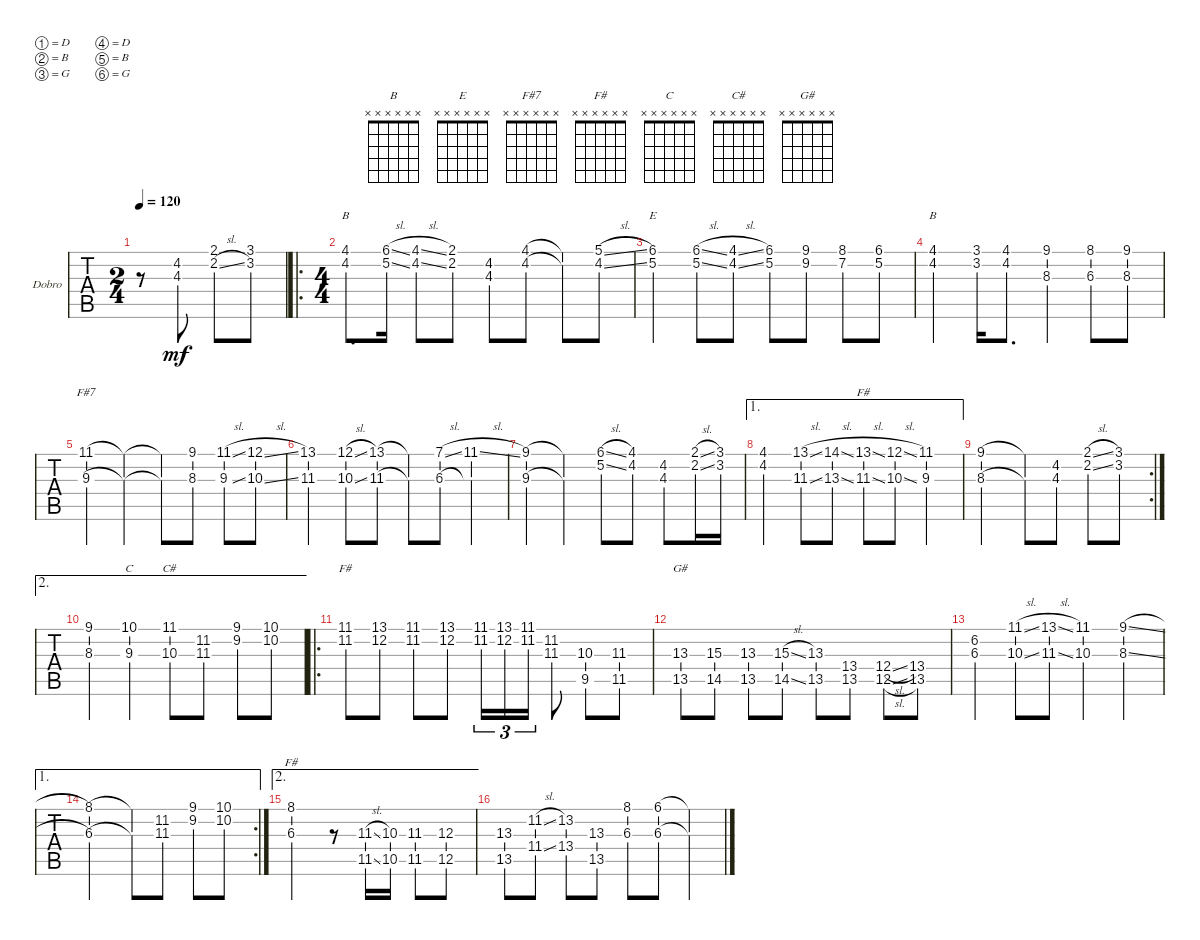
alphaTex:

\defaultSystemsLayout 4
\bracketExtendMode groupsimilarinstruments
\firstSystemTrackNameOrientation horizontal
\otherSystemsTrackNameOrientation horizontal
\track ("Dobro" "Dobro") {instrument acousticguitarsteel}
\staff {tabs}
\tuning (D4 B3 G3 D3 B2 G2)
\chord ("B" x x x x x x)
\chord ("E" x x x x x x)
\chord ("F#7" x x x x x x)
\chord ("F#" x x x x x x)
\chord ("C" x x x x x x)
\chord ("C#" x x x x x x)
\chord ("G#" x x x x x x)
\ts (2 4)
\tempo 120
\clef g2
\ks c
r.8{dy mf instrument acousticguitarsteel} (4.3 4.2).8 (2.2{sl} 2.1).8 (3.1 3.2).8 |
\ro
\ts (4 4)
(4.1 4.2).8{d ch "B"} (6.1{sl} 5.2{sl}).16 (4.2{sl} 4.1{sl}).8 (2.1 2.2).8 (4.2 4.3).8 (4.2 4.1).8 (4.1{t} 4.2{t}).8 (5.1{sl} 4.2{sl}).8 |
(6.1 5.2).4{ch "E"} (6.1{sl} 5.2{sl}).8 (4.1{sl} 4.2{sl}).8 (6.1 5.2).8 (9.1 9.2).8 (8.1 7.2).8 (6.1 5.2).8 |
(4.1 4.2).4{ch "B"} (3.1 3.2).16 (4.1 4.2).8{d} (9.1 8.3).4 (8.1 6.3).8 (9.1 8.3).8 |
(11.1 9.3).4{ch "F#7"} (11.1{t} 9.3{t}).4 (11.1{t} 9.3{t}).8 (9.1 8.3).8 (11.1{sl} 9.3{sl}).8 (12.1{sl} 10.3{sl}).8 |
(13.1 11.3).4 (12.1{sl} 10.3{sl}).8 (13.1 11.3).8 (13.1{t} 11.3{t}).8 (7.1{sl} 6.3).8 (11.1{sl} 6.3{t}).4 |
(9.1 9.3).4 (9.1{t} 9.3{t}).4 (6.1{sl} 5.2{sl}).8 (4.2 4.1).8 (4.2 4.3).8 (2.1{sl} 2.2{sl}).16 (3.1 3.2).16 |
\ae 1
(4.1 4.2).4 (13.1{sl} 11.3{sl}).8 (14.1{sl} 13.3{sl}).8 (13.1{sl} 11.3{sl}).8{ch "F#"} (12.1{sl} 10.3{sl}).8 (11.1 9.3).4 |
\rc 2
(9.1 8.3).2 (9.1{t} 8.3{t}).8 (4.3 4.2).8 (2.1{sl} 2.2{sl}).8 (3.1 3.2).8 |
\ae 2
(9.1 8.3).4 (10.1 9.3).4{ch "C"} (10.3 11.1).8{ch "C#"} (11.3 11.2).8 (9.1 9.2).8 (10.2 10.1).8 |
\ro
(11.1 11.2).8{ch "F#"} (13.1 12.2).8 (11.1 11.2).8 (13.1 12.2).8 (11.1 11.2).16{tu (3 2)} (13.1 12.2).16{tu (3 2)} (11.1 11.2).16{tu (3 2)} (11.2 11.3).8 (10.3 9.5).8 (11.3 11.5).8 |
(13.5 13.3).8{ch "G#"} (15.3 14.5).8 (13.5 13.3).8 (15.3{sl} 14.5{sl}).8 (13.5 13.3).8 (13.5 13.4).8 (12.5{sl} 12.4{sl}).8 (13.4 13.5).8 |
(6.2 6.3).4 (11.1{sl} 10.3{sl}).8 (11.3{sl} 13.1{sl}).8 (11.1 10.3).4 (8.3{sl} 9.1{sl}).4 |
\ae 1
\rc 2
(8.1 6.3).2 (8.1{t} 6.3{t}).8 (11.3 11.2).8 (9.1 9.2).8 (10.2 10.1).8 |
\ae 2
(8.1 6.3).2{ch "F#"} r.8 (11.3{sl} 11.5{sl}).16 (10.5 10.3).16 (11.3 11.5).8 (12.3 12.5).8 |
(13.5 13.3).8 (11.2{sl} 11.4{sl}).8 (13.4 13.2).8 (13.3 13.5).8 (8.1 6.3).8 (6.1 6.3).8 (6.1{t} 6.3{t}).4
